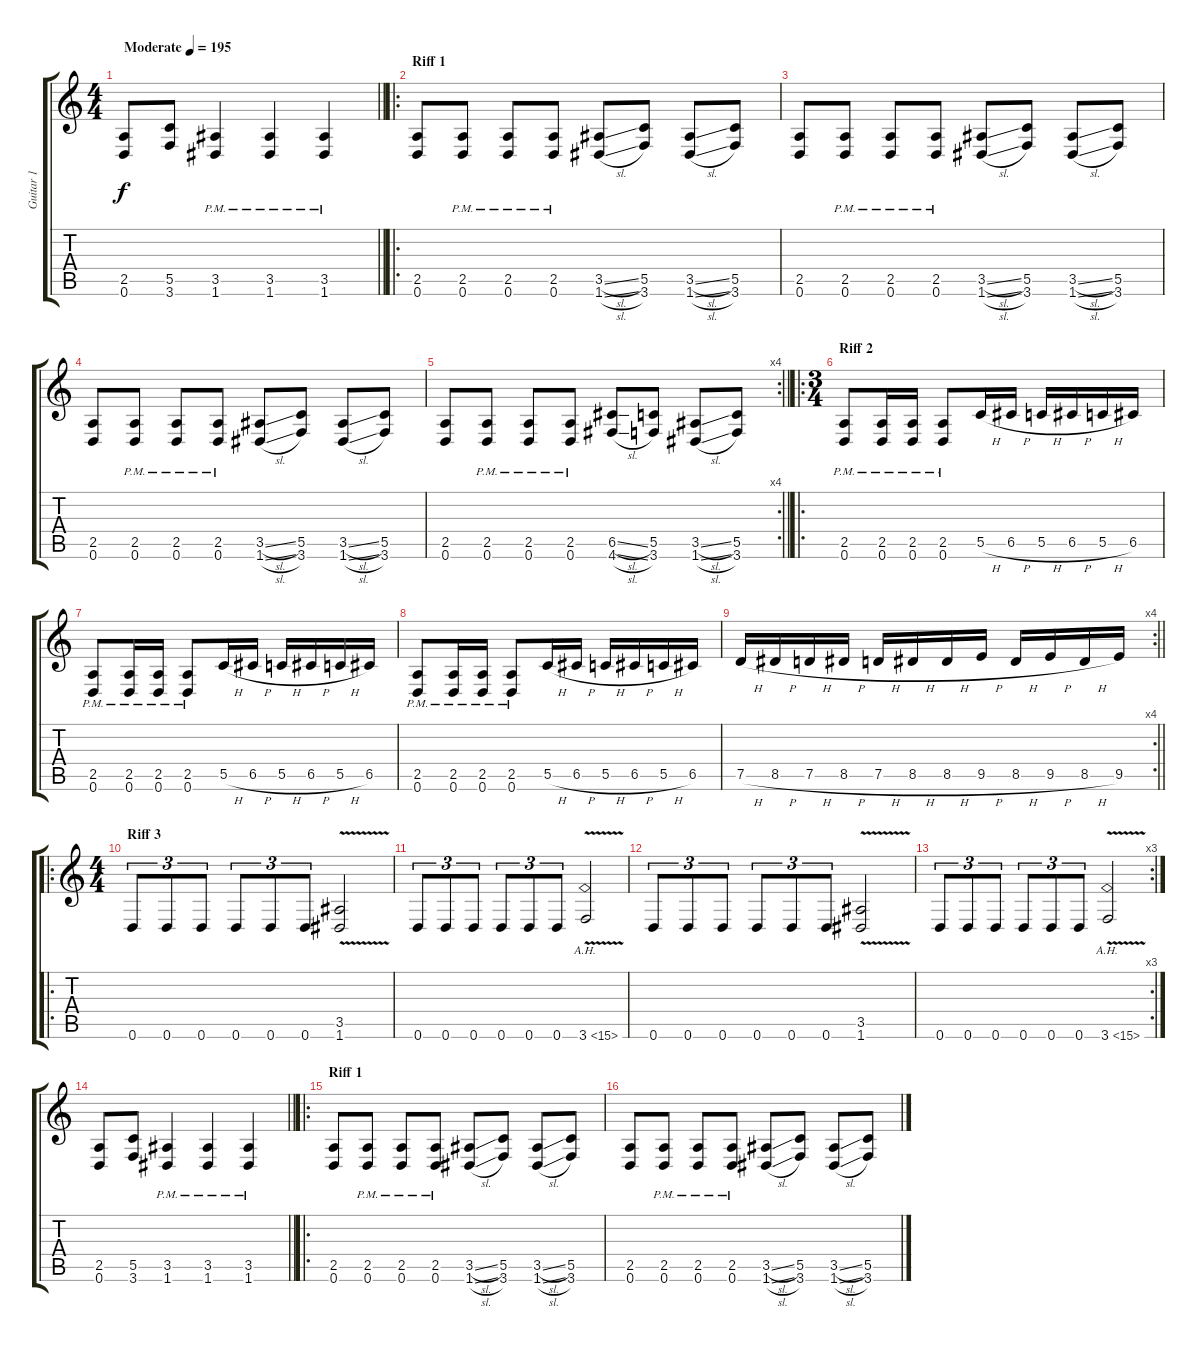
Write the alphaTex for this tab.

\track ("Guitar 1" "Guitar 1") {instrument distortionguitar}
\staff {score tabs}
\tuning (D4 A3 F3 C3 G2 D2) {hide}
\ts (4 4)
\tempo (195 "Moderate")
\clef g2
\barLineRight lightlight
\ks c
(2.5 0.6).8{dy f instrument distortionguitar} (5.5 3.6).8 (3.5{pm} 1.6{pm}).4 (3.5{pm} 1.6{pm}).4 (3.5{pm} 1.6{pm}).4 |
\ro
\section ("" "Riff 1")
(2.5 0.6).8 (2.5{pm} 0.6{pm}).8 (2.5{pm} 0.6{pm}).8 (2.5{pm} 0.6{pm}).8 (3.5{sl} 1.6{sl}).8 (5.5 3.6).8 (3.5{sl} 1.6{sl}).8 (5.5 3.6).8 |
(2.5 0.6).8 (2.5{pm} 0.6{pm}).8 (2.5{pm} 0.6{pm}).8 (2.5{pm} 0.6{pm}).8 (3.5{sl} 1.6{sl}).8 (5.5 3.6).8 (3.5{sl} 1.6{sl}).8 (5.5 3.6).8 |
(2.5 0.6).8 (2.5{pm} 0.6{pm}).8 (2.5{pm} 0.6{pm}).8 (2.5{pm} 0.6{pm}).8 (3.5{sl} 1.6{sl}).8 (5.5 3.6).8 (3.5{sl} 1.6{sl}).8 (5.5 3.6).8 |
\rc 4
\barLineRight lightlight
(2.5 0.6).8 (2.5{pm} 0.6{pm}).8 (2.5{pm} 0.6{pm}).8 (2.5{pm} 0.6{pm}).8 (6.5{sl} 4.6{sl}).8 (5.5 3.6).8 (3.5{sl} 1.6{sl}).8 (5.5 3.6).8 |
\ro
\ts (3 4)
\section ("" "Riff 2")
(2.5{pm} 0.6{pm}).8 (2.5{pm} 0.6{pm}).16 (2.5{pm} 0.6{pm}).16 (2.5{pm} 0.6{pm}).8 5.5{h}.16 6.5{h}.16 5.5{h}.16 6.5{h}.16 5.5{h}.16 6.5.16 |
(2.5{pm} 0.6{pm}).8 (2.5{pm} 0.6{pm}).16 (2.5{pm} 0.6{pm}).16 (2.5{pm} 0.6{pm}).8 5.5{h}.16 6.5{h}.16 5.5{h}.16 6.5{h}.16 5.5{h}.16 6.5.16 |
(2.5{pm} 0.6{pm}).8 (2.5{pm} 0.6{pm}).16 (2.5{pm} 0.6{pm}).16 (2.5{pm} 0.6{pm}).8 5.5{h}.16 6.5{h}.16 5.5{h}.16 6.5{h}.16 5.5{h}.16 6.5.16 |
\rc 4
\barLineRight lightlight
7.5{h}.16 8.5{h}.16 7.5{h}.16 8.5{h}.16 7.5{h}.16 8.5{h}.16 8.5{h}.16 9.5{h}.16 8.5{h}.16 9.5{h}.16 8.5{h}.16 9.5.16 |
\ro
\ts (4 4)
\section ("" "Riff 3")
0.6.8{tu (3 2)} 0.6.8{tu (3 2)} 0.6.8{tu (3 2)} 0.6.8{tu (3 2)} 0.6.8{tu (3 2)} 0.6.8{tu (3 2)} (3.5{v} 1.6{v}).2 |
0.6.8{tu (3 2)} 0.6.8{tu (3 2)} 0.6.8{tu (3 2)} 0.6.8{tu (3 2)} 0.6.8{tu (3 2)} 0.6.8{tu (3 2)} 3.6{ah 12 v}.2 |
0.6.8{tu (3 2)} 0.6.8{tu (3 2)} 0.6.8{tu (3 2)} 0.6.8{tu (3 2)} 0.6.8{tu (3 2)} 0.6.8{tu (3 2)} (3.5{v} 1.6{v}).2 |
\rc 3
0.6.8{tu (3 2)} 0.6.8{tu (3 2)} 0.6.8{tu (3 2)} 0.6.8{tu (3 2)} 0.6.8{tu (3 2)} 0.6.8{tu (3 2)} 3.6{ah 12 v}.2 |
\barLineRight lightlight
(2.5 0.6).8 (5.5 3.6).8 (3.5{pm} 1.6{pm}).4 (3.5{pm} 1.6{pm}).4 (3.5{pm} 1.6{pm}).4 |
\ro
\section ("" "Riff 1")
(2.5 0.6).8 (2.5{pm} 0.6{pm}).8 (2.5{pm} 0.6{pm}).8 (2.5{pm} 0.6{pm}).8 (3.5{sl} 1.6{sl}).8 (5.5 3.6).8 (3.5{sl} 1.6{sl}).8 (5.5 3.6).8 |
(2.5 0.6).8 (2.5{pm} 0.6{pm}).8 (2.5{pm} 0.6{pm}).8 (2.5{pm} 0.6{pm}).8 (3.5{sl} 1.6{sl}).8 (5.5 3.6).8 (3.5{sl} 1.6{sl}).8 (5.5 3.6).8
